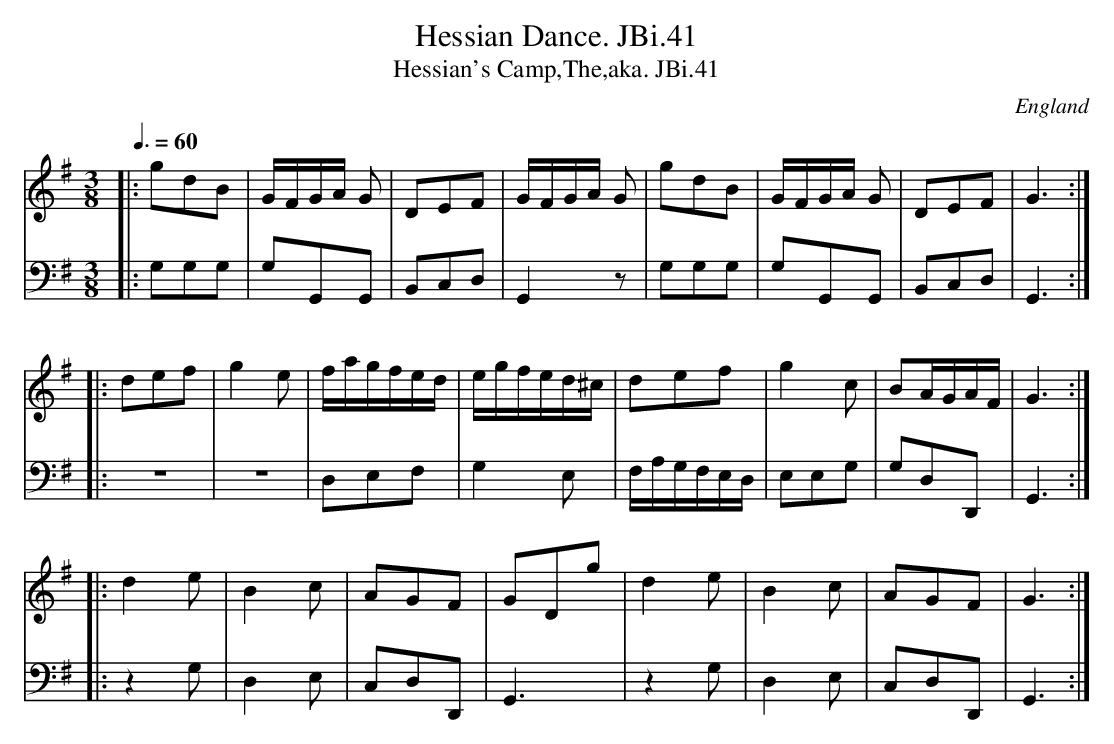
X:1
T:Hessian Dance. JBi.41
T:Hessian's Camp,The,aka. JBi.41
L:1/8
M:3/8
O:England
Q:3/8=60
K:G
[V:1]|:gdB|G/F/G/A/ G|DEF|G/F/G/A/ G|gdB|G/F/G/A/ G|DEF|G3:|!
[V:2]|:G,G,G,|G,G,,G,,|B,,C,D,|G,,2z|G,G,G,|G,G,,G,,|B,,C,D,|G,,3:|!
[V:1]|:def|g2e|f/a/g/f/e/d/|e/g/f/e/d/^c/|def|g2c|BA/G/A/F/|G3:|!
[V:2]|:z3|z3|D,E,F,|G,2E,|F,/A,/G,/F,/E,/D,/|E,E,G,|G,D,D,,|G,,3:|!
[V:1]|:d2e|B2c |AGF|GDg|d2e|B2c|AGF|G3:|
[V:2]|:z2G,|D,2E,|C,D,D,,|G,,3|z2G,|D,2E,|C,D,D,,|G,,3:|
